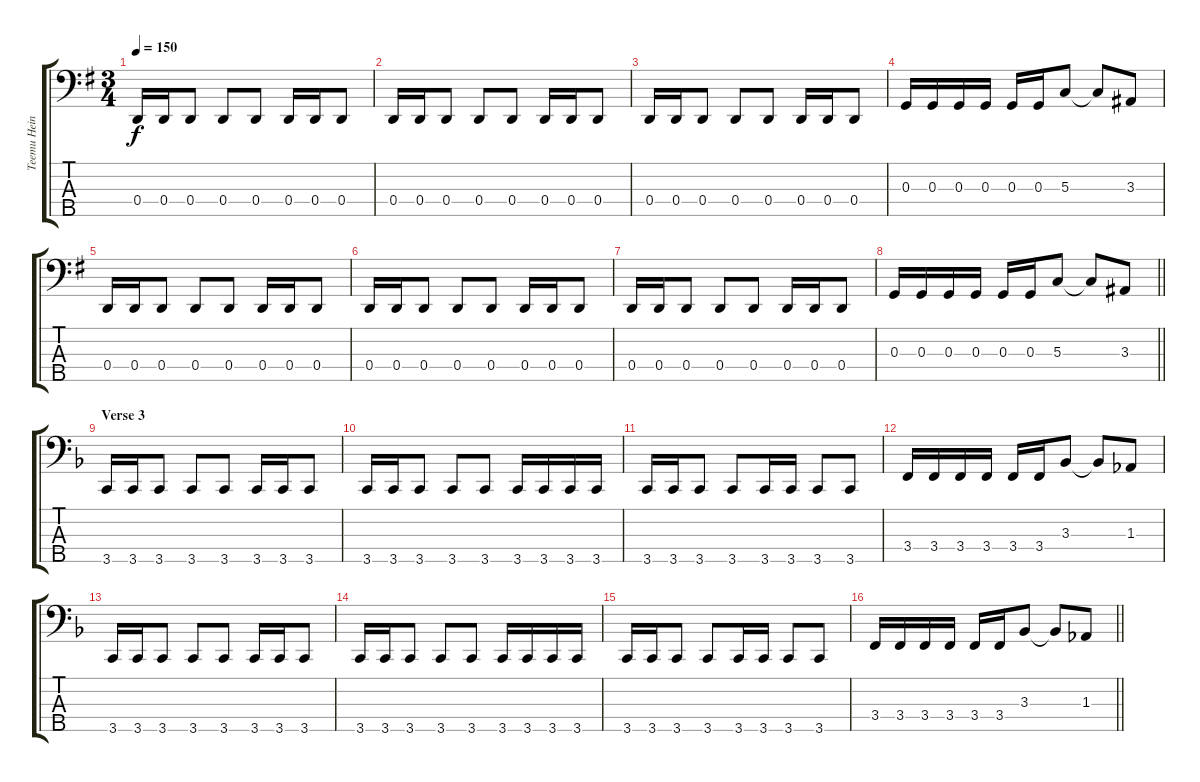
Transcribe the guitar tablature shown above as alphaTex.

\track ("Teemu Heinola (bass)" "Teemu Hein") {instrument electricbasspick}
\staff {score tabs}
\tuning (F2 C2 G1 D1 A0) {hide}
\ts (3 4)
\tempo 150
\clef f4
\ks eminor
0.4.16{dy f} 0.4.16 0.4.8 0.4.8 0.4.8 0.4.16 0.4.16 0.4.8 |
0.4.16 0.4.16 0.4.8 0.4.8 0.4.8 0.4.16 0.4.16 0.4.8 |
0.4.16 0.4.16 0.4.8 0.4.8 0.4.8 0.4.16 0.4.16 0.4.8 |
0.3.16 0.3.16 0.3.16 0.3.16 0.3.16 0.3.16 5.3.8 5.3{t}.8 3.3.8 |
0.4.16 0.4.16 0.4.8 0.4.8 0.4.8 0.4.16 0.4.16 0.4.8 |
0.4.16 0.4.16 0.4.8 0.4.8 0.4.8 0.4.16 0.4.16 0.4.8 |
0.4.16 0.4.16 0.4.8 0.4.8 0.4.8 0.4.16 0.4.16 0.4.8 |
\barLineRight lightlight
0.3.16 0.3.16 0.3.16 0.3.16 0.3.16 0.3.16 5.3.8 5.3{t}.8 3.3.8 |
\section ("" "Verse 3")
\ks dminor
3.5.16 3.5.16 3.5.8 3.5.8 3.5.8 3.5.16 3.5.16 3.5.8 |
3.5.16 3.5.16 3.5.8 3.5.8 3.5.8 3.5.16 3.5.16 3.5.16 3.5.16 |
3.5.16 3.5.16 3.5.8 3.5.8 3.5.16 3.5.16 3.5.8 3.5.8 |
3.4.16 3.4.16 3.4.16 3.4.16 3.4.16 3.4.16 3.3.8 3.3{t}.8 1.3.8 |
3.5.16 3.5.16 3.5.8 3.5.8 3.5.8 3.5.16 3.5.16 3.5.8 |
3.5.16 3.5.16 3.5.8 3.5.8 3.5.8 3.5.16 3.5.16 3.5.16 3.5.16 |
3.5.16 3.5.16 3.5.8 3.5.8 3.5.16 3.5.16 3.5.8 3.5.8 |
\barLineRight lightlight
3.4.16 3.4.16 3.4.16 3.4.16 3.4.16 3.4.16 3.3.8 3.3{t}.8 1.3.8
